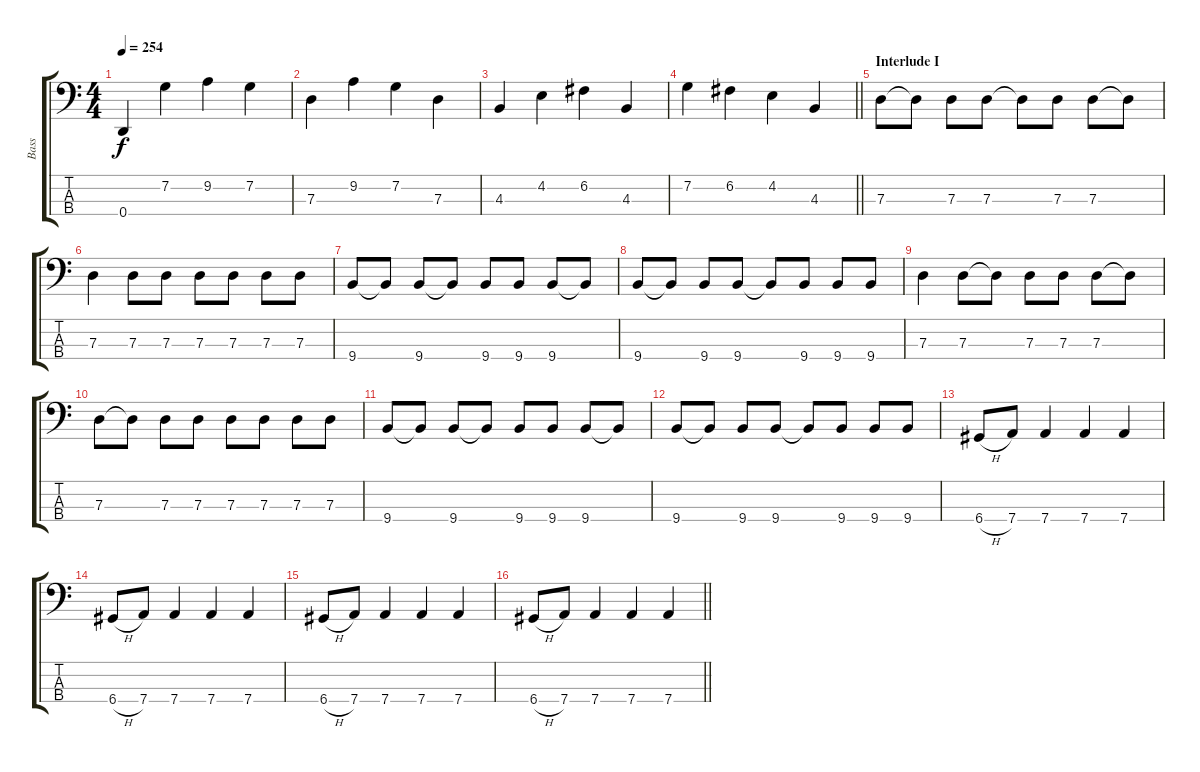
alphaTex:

\track ("Bass" "Bass") {instrument electricbassfinger}
\staff {score tabs}
\tuning (F2 C2 G1 D1) {hide}
\ts (4 4)
\tempo 254
\clef f4
\ks c
0.4.4{dy f} 7.2.4 9.2.4 7.2.4 |
7.3.4 9.2.4 7.2.4 7.3.4 |
4.3.4 4.2.4 6.2.4 4.3.4 |
\barLineRight lightlight
7.2.4 6.2.4 4.2.4 4.3.4 |
\section ("" "Interlude I")
7.3.8 7.3{t}.8 7.3.8 7.3.8 7.3{t}.8 7.3.8 7.3.8 7.3{t}.8 |
7.3.4 7.3.8 7.3.8 7.3.8 7.3.8 7.3.8 7.3.8 |
9.4.8 9.4{t}.8 9.4.8 9.4{t}.8 9.4.8 9.4.8 9.4.8 9.4{t}.8 |
9.4.8 9.4{t}.8 9.4.8 9.4.8 9.4{t}.8 9.4.8 9.4.8 9.4.8 |
7.3.4 7.3.8 7.3{t}.8 7.3.8 7.3.8 7.3.8 7.3{t}.8 |
7.3.8 7.3{t}.8 7.3.8 7.3.8 7.3.8 7.3.8 7.3.8 7.3.8 |
9.4.8 9.4{t}.8 9.4.8 9.4{t}.8 9.4.8 9.4.8 9.4.8 9.4{t}.8 |
9.4.8 9.4{t}.8 9.4.8 9.4.8 9.4{t}.8 9.4.8 9.4.8 9.4.8 |
6.4{h}.8 7.4.8 7.4.4 7.4.4 7.4.4 |
6.4{h}.8 7.4.8 7.4.4 7.4.4 7.4.4 |
6.4{h}.8 7.4.8 7.4.4 7.4.4 7.4.4 |
\barLineRight lightlight
6.4{h}.8 7.4.8 7.4.4 7.4.4 7.4.4
